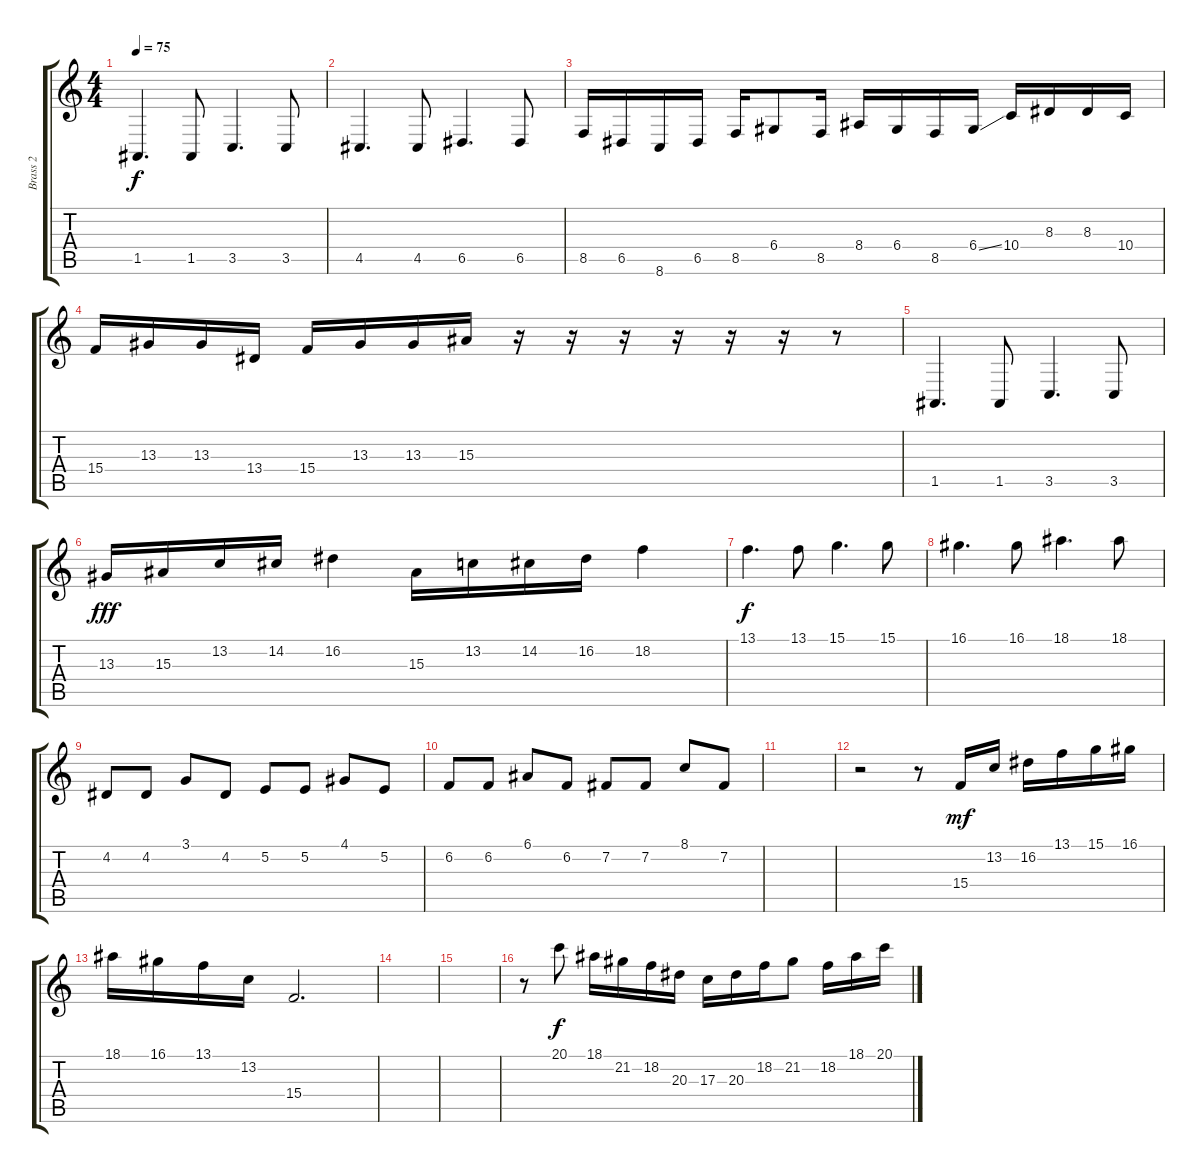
\track ("Brass 2" "Brass 2") {instrument altosax}
\staff {score tabs}
\tuning (E4 B3 G3 D3 A2 E2) {hide}
\ts (4 4)
\tempo 75
\clef g2
\ks c
1.5.4{d dy f} 1.5.8 3.5.4{d} 3.5.8 |
4.5.4{d} 4.5.8 6.5.4{d} 6.5.8 |
8.5.16 6.5.16 8.6.16 6.5.16 8.5.16 6.4.8 8.5.16 8.4.16 6.4.16 8.5.16 6.4{ss}.16 10.4.16 8.3.16 8.3.16 10.4.16 |
15.4.16 13.3.16 13.3.16 13.4.16 15.4.16 13.3.16 13.3.16 15.3.16 r.16 r.16 r.16 r.16 r.16 r.16 r.8 |
1.5.4{d} 1.5.8 3.5.4{d} 3.5.8 |
13.3.16{dy fff} 15.3.16 13.2.16 14.2.16 16.2.4 15.3.16 13.2.16 14.2.16 16.2.16 18.2.4 |
13.1.4{d dy f} 13.1.8 15.1.4{d} 15.1.8 |
16.1.4{d} 16.1.8 18.1.4{d} 18.1.8 |
4.2.8 4.2.8 3.1.8 4.2.8 5.2.8 5.2.8 4.1.8 5.2.8 |
6.2.8 6.2.8 6.1.8 6.2.8 7.2.8 7.2.8 8.1.8 7.2.8 |
|
r.2 r.8 15.4.16{dy mf} 13.2.16 16.2.16 13.1.16 15.1.16 16.1.16 |
18.1.16 16.1.16 13.1.16 13.2.16 15.4.2{d} |
|
|
r.8 20.1.8{dy f} 18.1.16 21.2.16 18.2.16 20.3.16 17.3.16 20.3.16 18.2.16 21.2.8 18.2.16 18.1.16 20.1.16
